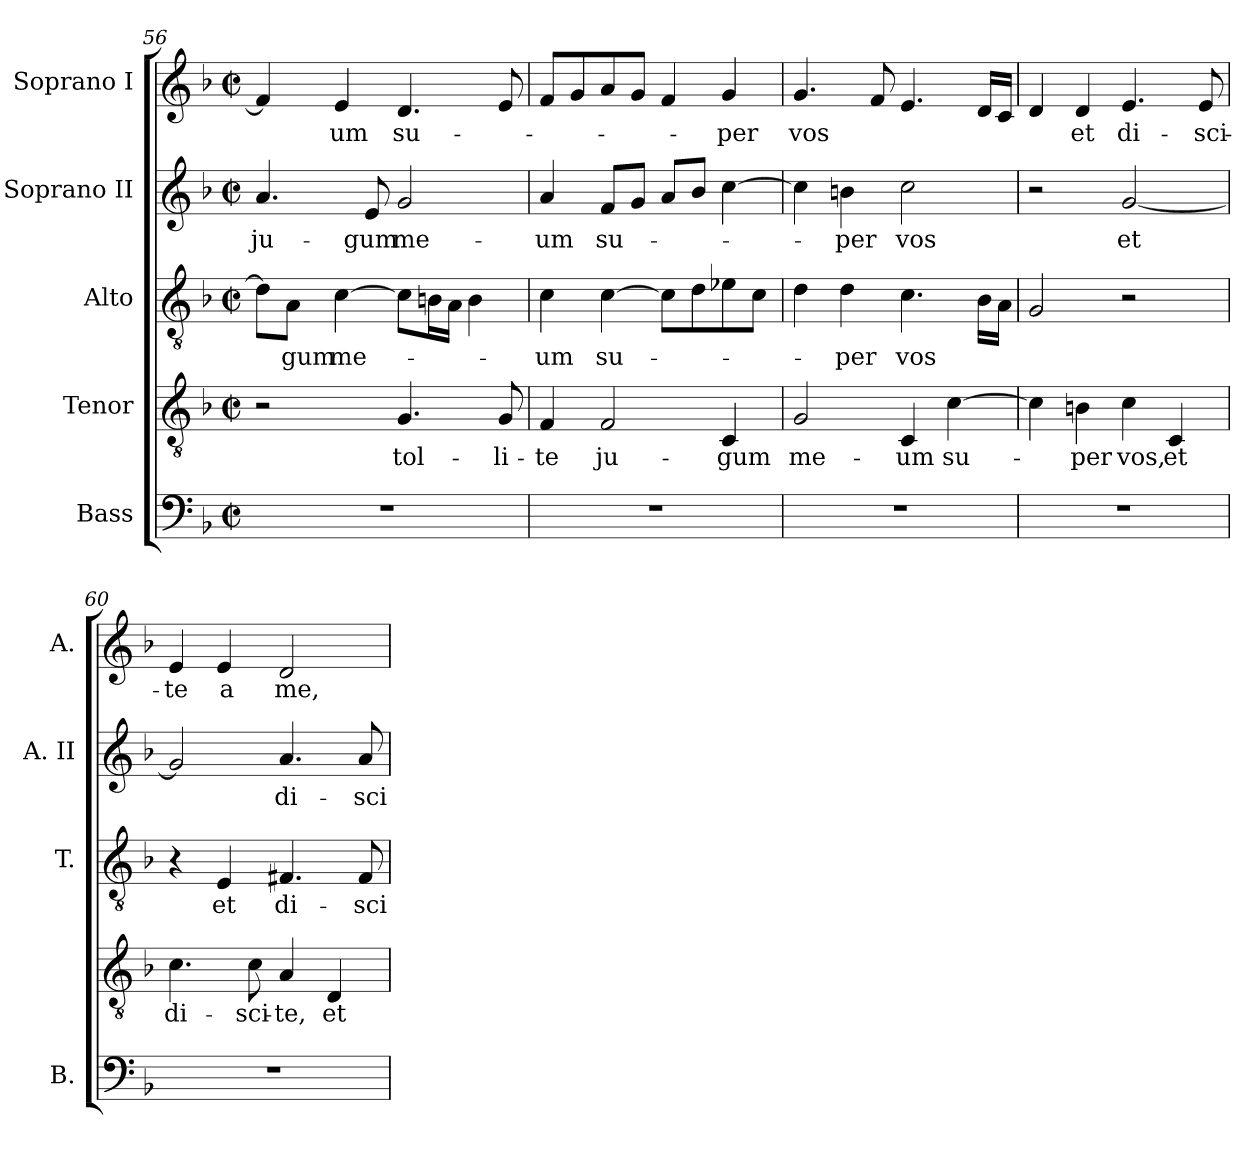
**kern	**kern	**text	**kern	**text	**kern	**text	**kern	**text
*part5	*part4	*part4	*part3	*part3	*part2	*part2	*part1	*part1
*staff5	*staff4	*staff4	*staff3	*staff3	*staff2	*staff2	*staff1	*staff1
*I"Bass	*I"Tenor	*	*I"Alto	*	*I"Soprano II	*	*I"Soprano I	*
*I'B.	*	*	*I'T.	*	*I'A. II	*	*I'A.	*
*clefF4	*clefGv2	*	*clefGv2	*	*clefG2	*	*clefG2	*
*	*ITrd7c12	*	*ITrd7c12	*	*	*	*	*
*k[b-]	*k[b-]	*	*k[b-]	*	*k[b-]	*	*k[b-]	*
*F:	*F:	*	*F:	*	*F:	*	*F:	*
*M2/2	*M2/2	*	*M2/2	*	*M2/2	*	*M2/2	*
*met(c|)	*met(c|)	*	*met(c|)	*	*met(c|)	*	*met(c|)	*
=56	=56	=56	=56	=56	=56	=56	=56	=56
!	!	!	!	!	!	!LO:LY:b:color=#000000	!	!
1r	2r	.	8Di\L]	.	4.ai/	ju-	4fi/]	.
!	!	!	!	!LO:LY:b:color=#000000	!	!	!	!
.	.	.	8AAi\J	-gum	.	.	.	.
!	!	!	!	!LO:LY:b:color=#000000	!	!	!	!
!	!	!	!	!	!	!	!	!LO:LY:b:color=#000000
.	.	.	[>4Ci\	me-	.	.	4ei/	-um
!	!	!	!	!	!	!LO:LY:b:color=#000000	!	!
.	.	.	.	.	8ei/	-gum	.	.
!	!	!LO:LY:b:color=#000000	!	!	!	!	!	!
!	!	!	!	!	!	!LO:LY:b:color=#000000	!	!
!	!	!	!	!	!	!	!	!LO:LY:b:color=#000000
.	4.GGi/	tol-	8Ci\L]	.	2gi/	me-	4.di/	su-
.	.	.	16BBni\L	.	.	.	.	.
.	.	.	16AAi\JJ	.	.	.	.	.
.	.	.	4BBi\	.	.	.	.	.
!	!	!LO:LY:b:color=#000000	!	!	!	!	!	!
.	8GGi/	-li-	.	.	.	.	8ei/	.
=57	=57	=57	=57	=57	=57	=57	=57	=57
!	!	!LO:LY:b:color=#000000	!	!	!	!	!	!
!	!	!	!	!LO:LY:b:color=#000000	!	!	!	!
!	!	!	!	!	!	!LO:LY:b:color=#000000	!	!
1r	4FFi/	-te	4Ci\	-um	4ai/	-um	8fi/L	.
.	.	.	.	.	.	.	8gi/	.
!	!	!LO:LY:b:color=#000000	!	!	!	!	!	!
!	!	!	!	!LO:LY:b:color=#000000	!	!	!	!
!	!	!	!	!	!	!LO:LY:b:color=#000000	!	!
.	2FFi/	ju-	[>4Ci\	su-	8fi/L	su-	8ai/	.
.	.	.	.	.	8gi/J	.	8gi/J	.
.	.	.	8Ci\L]	.	8ai/L	.	4fi/	.
.	.	.	8Di\	.	8b-i/J	.	.	.
!	!	!LO:LY:b:color=#000000	!	!	!	!	!	!
!	!	!	!	!	!	!	!	!LO:LY:b:color=#000000
.	4CCi/	-gum	8E-Xi\	.	[>4cci\	.	4gi/	-per
.	.	.	8Ci\J	.	.	.	.	.
=58	=58	=58	=58	=58	=58	=58	=58	=58
!	!	!LO:LY:b:color=#000000	!	!	!	!	!	!
!	!	!	!	!	!	!	!	!LO:LY:b:color=#000000
1r	2GGi/	me-	4Di\	.	4cci\]	.	4.gi/	vos
!	!	!	!	!LO:LY:b:color=#000000	!	!	!	!
!	!	!	!	!	!	!LO:LY:b:color=#000000	!	!
.	.	.	4Di\	-per	4bni\	-per	.	.
.	.	.	.	.	.	.	8fi/	.
!	!	!LO:LY:b:color=#000000	!	!	!	!	!	!
!	!	!	!	!LO:LY:b:color=#000000	!	!	!	!
!	!	!	!	!	!	!LO:LY:b:color=#000000	!	!
.	4CCi/	-um	4.Ci\	vos	2cci\	vos	4.ei/	.
!	!	!LO:LY:b:color=#000000	!	!	!	!	!	!
.	[>4Ci\	su-	.	.	.	.	.	.
.	.	.	16BB-i\LL	.	.	.	16di/LL	.
.	.	.	16AAi\JJ	.	.	.	16ci/JJ	.
!!LO:PB:g=z
=59	=59	=59	=59	=59	=59	=59	=59	=59
1r	4Ci\]	.	2GGi/	.	2r	.	4di/	.
!	!	!LO:LY:b:color=#000000	!	!	!	!	!	!
!	!	!	!	!	!	!	!	!LO:LY:b:color=#000000
.	4BBni\	-per	.	.	.	.	4di/	et
!	!	!LO:LY:b:color=#000000	!	!	!	!	!	!
!	!	!	!	!	!	!LO:LY:b:color=#000000	!	!
!	!	!	!	!	!	!	!	!LO:LY:b:color=#000000
.	4Ci\	vos,	2r	.	[<2gi/	et	4.ei/	di-
!	!	!LO:LY:b:color=#000000	!	!	!	!	!	!
.	4CCi/	et	.	.	.	.	.	.
!	!	!	!	!	!	!	!	!LO:LY:b:color=#000000
.	.	.	.	.	.	.	8ei/	-sci-
=60	=60	=60	=60	=60	=60	=60	=60	=60
!	!	!LO:LY:b:color=#000000	!	!	!	!	!	!
!	!	!	!	!	!	!	!	!LO:LY:b:color=#000000
1r	4.Ci\	di-	4r	.	2gi/]	.	4ei/	-te
!	!	!	!	!LO:LY:b:color=#000000	!	!	!	!
!	!	!	!	!	!	!	!	!LO:LY:b:color=#000000
.	.	.	4EEi/	et	.	.	4ei/	a
!	!	!LO:LY:b:color=#000000	!	!	!	!	!	!
.	8Ci\	-sci-	.	.	.	.	.	.
!	!	!LO:LY:b:color=#000000	!	!	!	!	!	!
!	!	!	!	!LO:LY:b:color=#000000	!	!	!	!
!	!	!	!	!	!	!LO:LY:b:color=#000000	!	!
!	!	!	!	!	!	!	!	!LO:LY:b:color=#000000
.	4AAi/	-te,	4.FF#Xi/	di-	4.ai/	di-	2di/	me,
!	!	!LO:LY:b:color=#000000	!	!	!	!	!	!
.	4DDi/	et	.	.	.	.	.	.
!	!	!	!	!LO:LY:b:color=#000000	!	!	!	!
!	!	!	!	!	!	!LO:LY:b:color=#000000	!	!
.	.	.	8FF#i/	-sci-	8ai/	-sci-	.	.
=	=	=	=	=	=	=	=	=
*-	*-	*-	*-	*-	*-	*-	*-	*-
